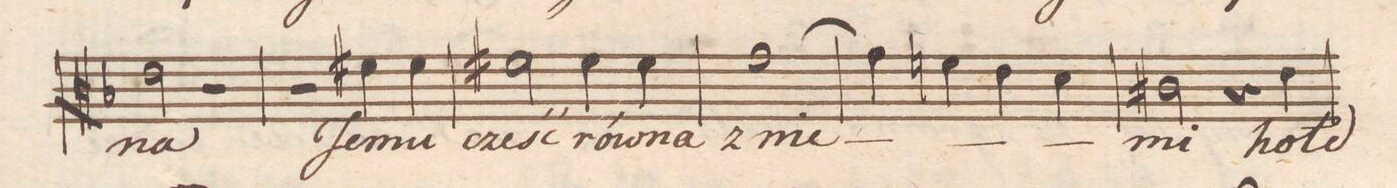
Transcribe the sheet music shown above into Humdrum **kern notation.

**kern	**text	**dynam
*I"Alto	*	*
*clefC3	*	*
*k[b-]	*	*
*met(c|)	*	*
*M2/2	*	*
2e\	-na	.
2r	.	.
=138	=138	=138
2r	.	.
4f#X\	Je-	.
4e\	-mu	.
=139	=139	=139
2f#X\	cześć	.
4f#\	rów-	.
4f#\	-na	.
=140	=140	=140
[1g	z_nie-	.
=141	=141	=141
4g\]	.	.
4fn\	.	.
4e\	.	.
4d\	.	.
=142	=142	=142
2c#X\	-mi	.
4r	.	.
4e\	hołd	.
=143	=143	=143
*-	*-	*-
